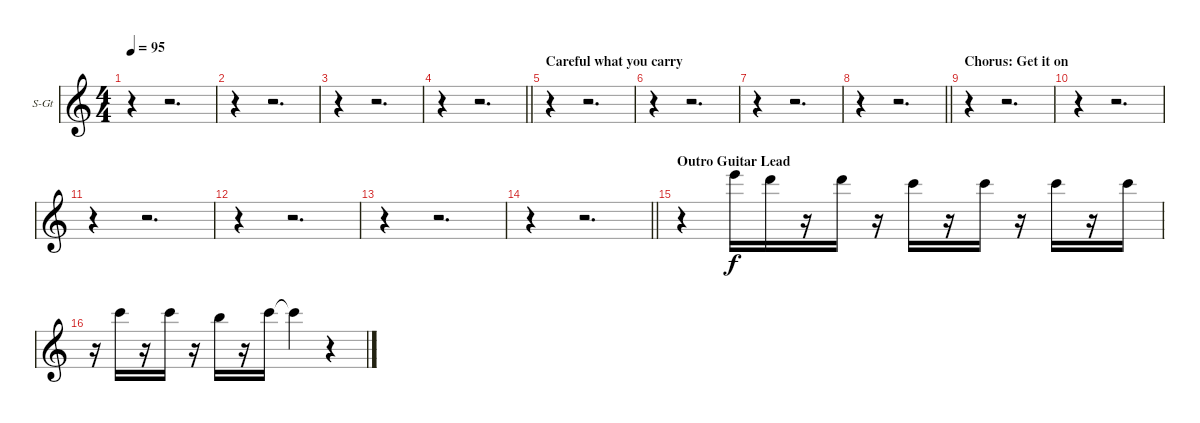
\bracketExtendMode groupsimilarinstruments
\firstSystemTrackNameOrientation horizontal
\otherSystemsTrackNameOrientation horizontal
\track ("Organ" "S-Gt") {instrument drawbarorgan}
\staff {score}
\tuning (E4 B3 G3 D3 A2 E2)
\displaytranspose 12
\ts (4 4)
\tempo 95
\clef g2
\ks c
r.4{dy f} r.2{d} |
r.4 r.2{d} |
r.4 r.2{d} |
\barLineRight lightlight
r.4 r.2{d} |
\section ("" "Careful what you carry")
r.4 r.2{d} |
r.4 r.2{d} |
r.4 r.2{d} |
\barLineRight lightlight
r.4 r.2{d} |
\section ("" "Chorus: Get it on")
r.4 r.2{d} |
r.4 r.2{d} |
r.4 r.2{d} |
r.4 r.2{d} |
r.4 r.2{d} |
\barLineRight lightlight
r.4 r.2{d} |
\section ("" "Outro Guitar Lead")
r.4 12.1.16 10.1.16 r.16 10.1.16 r.16 8.1.16 r.16 8.1.16 r.16 8.1.16 r.16 8.1.16 |
r.16 8.1.16 r.16 8.1.16 r.16 7.1.16 r.16 8.1.16 8.1{t}.4 r.4
